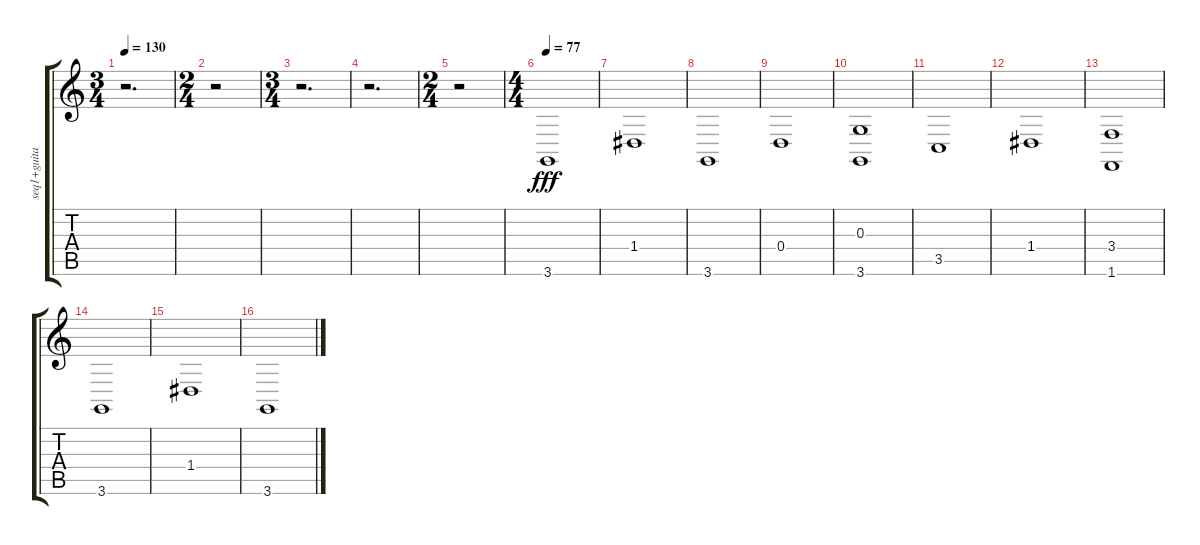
\track ("seq1+guitar" "seq1+guita") {instrument electricpiano1}
\staff {score tabs}
\tuning (E4 B3 G3 D3 A2 E2) {hide}
\ts (3 4)
\tempo 130
\clef g2
\ks c
r.2{d dy f} |
\ts (2 4)
r.2 |
\ts (3 4)
r.2{d} |
r.2{d} |
\ts (2 4)
r.2 |
\ts (4 4)
\tempo 77
3.6.1{dy fff volume 12} |
1.4.1 |
3.6.1 |
0.4.1 |
(0.3 3.6).1 |
3.5.1 |
1.4.1 |
(3.4 1.6).1 |
3.6.1 |
1.4.1 |
3.6.1
